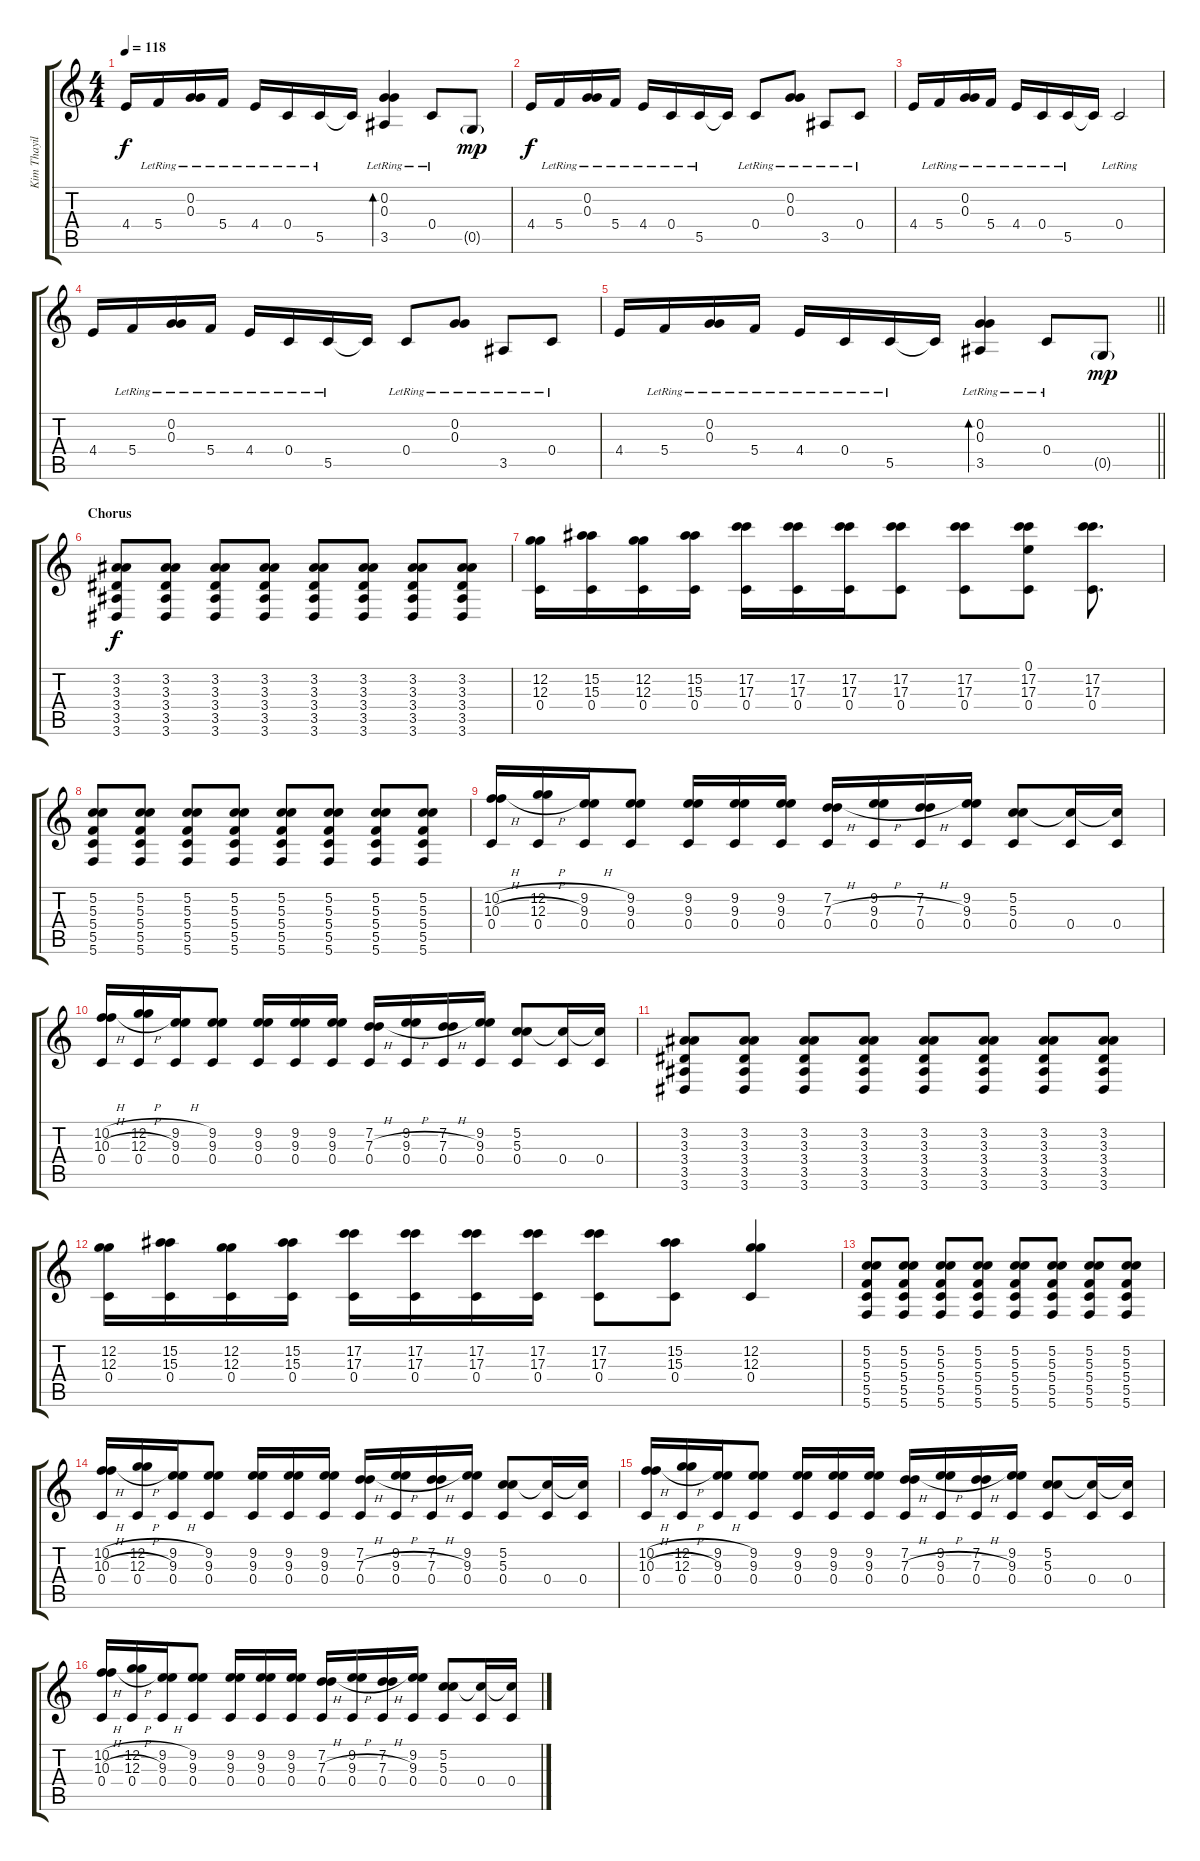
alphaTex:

\track ("Kim Thayil" "Kim Thayil") {instrument distortionguitar}
\staff {score tabs}
\tuning (E4 G3 G3 C3 G2 C2) {hide}
\ts (4 4)
\tempo 118
\clef g2
\ks c
4.4.16{dy f} 5.4{lr}.16 (0.2{lr} 0.3{lr}).16 5.4{lr}.16 4.4{lr}.16 0.4{lr}.16 5.5{lr}.16 5.5{t}.16 (0.2{lr} 0.3{lr} 3.5{lr}).4{bd 240} 0.4{lr}.8 0.5{g}.8{dy mp} |
4.4.16{dy f} 5.4{lr}.16 (0.2{lr} 0.3{lr}).16 5.4{lr}.16 4.4{lr}.16 0.4{lr}.16 5.5{lr}.16 5.5{t}.16 0.4{lr}.8 (0.2{lr} 0.3{lr}).8 3.5{lr}.8 0.4{lr}.8 |
4.4.16 5.4{lr}.16 (0.2{lr} 0.3{lr}).16 5.4{lr}.16 4.4{lr}.16 0.4{lr}.16 5.5{lr}.16 5.5{t}.16 0.4{lr}.2 |
4.4.16 5.4{lr}.16 (0.2{lr} 0.3{lr}).16 5.4{lr}.16 4.4{lr}.16 0.4{lr}.16 5.5{lr}.16 5.5{t}.16 0.4{lr}.8 (0.2{lr} 0.3{lr}).8 3.5{lr}.8 0.4{lr}.8 |
\barLineRight lightlight
4.4.16 5.4{lr}.16 (0.2{lr} 0.3{lr}).16 5.4{lr}.16 4.4{lr}.16 0.4{lr}.16 5.5{lr}.16 5.5{t}.16 (0.2{lr} 0.3{lr} 3.5{lr}).4{bd 240} 0.4{lr}.8 0.5{g}.8{dy mp} |
\section ("" "Chorus")
(3.2 3.3 3.4 3.5 3.6).8{dy f} (3.2 3.3 3.4 3.5 3.6).8 (3.2 3.3 3.4 3.5 3.6).8 (3.2 3.3 3.4 3.5 3.6).8 (3.2 3.3 3.4 3.5 3.6).8 (3.2 3.3 3.4 3.5 3.6).8 (3.2 3.3 3.4 3.5 3.6).8 (3.2 3.3 3.4 3.5 3.6).8 |
(12.2 12.3 0.4).16 (15.2 15.3 0.4).16 (12.2 12.3 0.4).16 (15.2 15.3 0.4).16 (17.2 17.3 0.4).16 (17.2 17.3 0.4).16 (17.2 17.3 0.4).16 (17.2 17.3 0.4).8 (17.2 17.3 0.4).8 (0.1 17.2 17.3 0.4).8 (17.2 17.3 0.4).8{d} |
(5.2 5.3 5.4 5.5 5.6).8 (5.2 5.3 5.4 5.5 5.6).8 (5.2 5.3 5.4 5.5 5.6).8 (5.2 5.3 5.4 5.5 5.6).8 (5.2 5.3 5.4 5.5 5.6).8 (5.2 5.3 5.4 5.5 5.6).8 (5.2 5.3 5.4 5.5 5.6).8 (5.2 5.3 5.4 5.5 5.6).8 |
(10.2{h} 10.3{h} 0.4).16 (12.2{h} 12.3{h} 0.4).16 (9.2{h} 9.3 0.4).16 (9.2 9.3 0.4).8 (9.2 9.3 0.4).16 (9.2 9.3 0.4).16 (9.2 9.3 0.4).16 (7.2{h} 7.3{h} 0.4).16 (9.2{h} 9.3{h} 0.4).16 (7.2{h} 7.3{h} 0.4).16 (9.2 9.3 0.4).16 (5.2 5.3 0.4).8 (5.3{t} 0.4).16 (5.3{t} 0.4).16 |
(10.2{h} 10.3{h} 0.4).16 (12.2{h} 12.3{h} 0.4).16 (9.2{h} 9.3 0.4).16 (9.2 9.3 0.4).8 (9.2 9.3 0.4).16 (9.2 9.3 0.4).16 (9.2 9.3 0.4).16 (7.2{h} 7.3{h} 0.4).16 (9.2{h} 9.3{h} 0.4).16 (7.2{h} 7.3{h} 0.4).16 (9.2 9.3 0.4).16 (5.2 5.3 0.4).8 (5.3{t} 0.4).16 (5.3{t} 0.4).16 |
(3.2 3.3 3.4 3.5 3.6).8 (3.2 3.3 3.4 3.5 3.6).8 (3.2 3.3 3.4 3.5 3.6).8 (3.2 3.3 3.4 3.5 3.6).8 (3.2 3.3 3.4 3.5 3.6).8 (3.2 3.3 3.4 3.5 3.6).8 (3.2 3.3 3.4 3.5 3.6).8 (3.2 3.3 3.4 3.5 3.6).8 |
(12.2 12.3 0.4).16 (15.2 15.3 0.4).16 (12.2 12.3 0.4).16 (15.2 15.3 0.4).16 (17.2 17.3 0.4).16 (17.2 17.3 0.4).16 (17.2 17.3 0.4).16 (17.2 17.3 0.4).16 (17.2 17.3 0.4).8 (15.2 15.3 0.4).8 (12.2 12.3 0.4).4 |
(5.2 5.3 5.4 5.5 5.6).8 (5.2 5.3 5.4 5.5 5.6).8 (5.2 5.3 5.4 5.5 5.6).8 (5.2 5.3 5.4 5.5 5.6).8 (5.2 5.3 5.4 5.5 5.6).8 (5.2 5.3 5.4 5.5 5.6).8 (5.2 5.3 5.4 5.5 5.6).8 (5.2 5.3 5.4 5.5 5.6).8 |
(10.2{h} 10.3{h} 0.4).16 (12.2{h} 12.3{h} 0.4).16 (9.2{h} 9.3 0.4).16 (9.2 9.3 0.4).8 (9.2 9.3 0.4).16 (9.2 9.3 0.4).16 (9.2 9.3 0.4).16 (7.2{h} 7.3{h} 0.4).16 (9.2{h} 9.3{h} 0.4).16 (7.2{h} 7.3{h} 0.4).16 (9.2 9.3 0.4).16 (5.2 5.3 0.4).8 (5.3{t} 0.4).16 (5.3{t} 0.4).16 |
(10.2{h} 10.3{h} 0.4).16 (12.2{h} 12.3{h} 0.4).16 (9.2{h} 9.3 0.4).16 (9.2 9.3 0.4).8 (9.2 9.3 0.4).16 (9.2 9.3 0.4).16 (9.2 9.3 0.4).16 (7.2{h} 7.3{h} 0.4).16 (9.2{h} 9.3{h} 0.4).16 (7.2{h} 7.3{h} 0.4).16 (9.2 9.3 0.4).16 (5.2 5.3 0.4).8 (5.3{t} 0.4).16 (5.3{t} 0.4).16 |
(10.2{h} 10.3{h} 0.4).16 (12.2{h} 12.3{h} 0.4).16 (9.2{h} 9.3 0.4).16 (9.2 9.3 0.4).8 (9.2 9.3 0.4).16 (9.2 9.3 0.4).16 (9.2 9.3 0.4).16 (7.2{h} 7.3{h} 0.4).16 (9.2{h} 9.3{h} 0.4).16 (7.2{h} 7.3{h} 0.4).16 (9.2 9.3 0.4).16 (5.2 5.3 0.4).8 (5.3{t} 0.4).16 (5.3{t} 0.4).16
